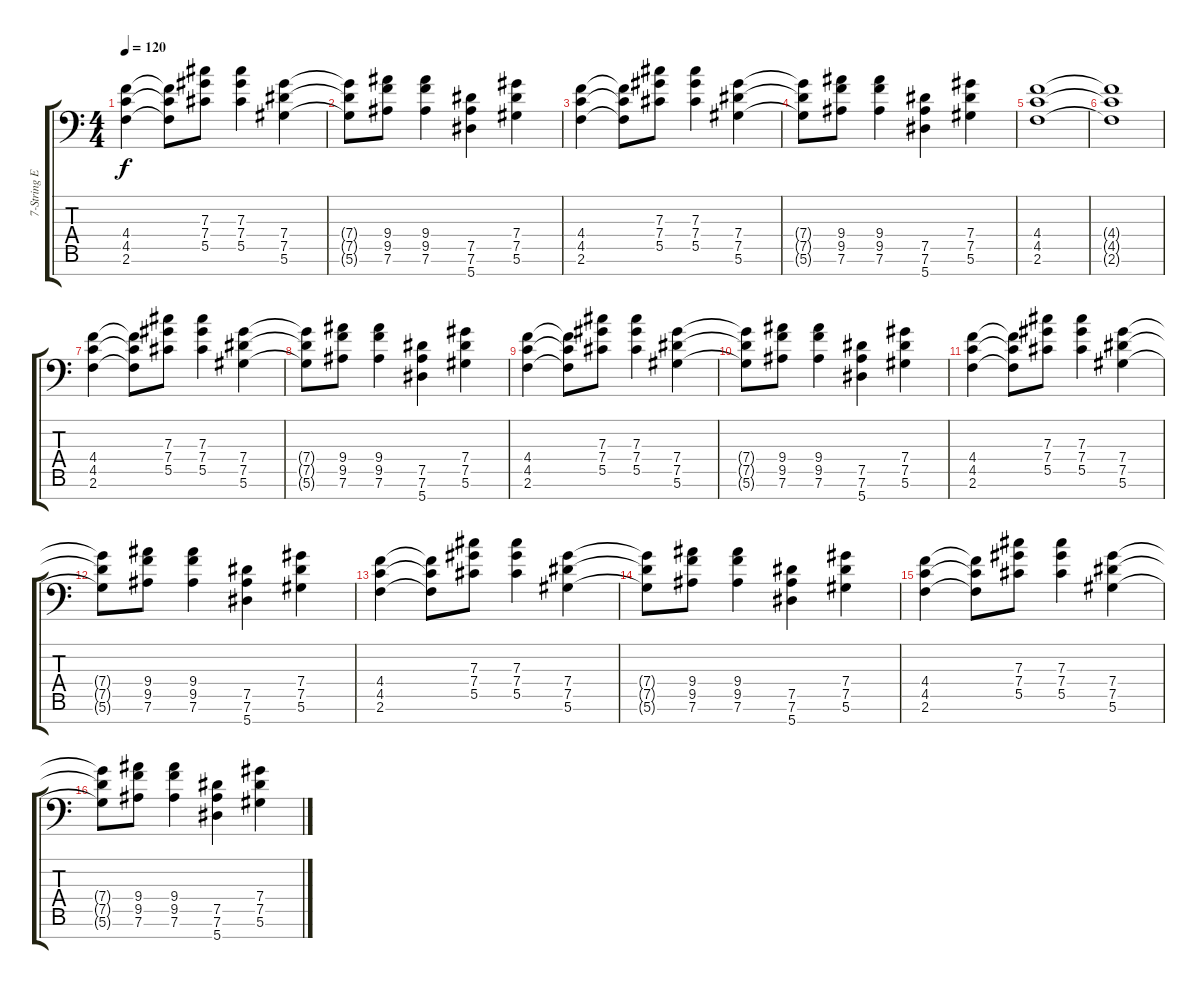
\track ("7-String Electric 3" "7-String E") {instrument distortionguitar}
\staff {score tabs}
\tuning (Eb4 Bb3 Gb3 Db3 Ab2 Eb2 Bb1) {hide}
\ts (4 4)
\tempo 120
\clef f4
\ks c
(4.4 4.5 2.6).4{dy f} (4.4{t} 4.5{t} 2.6{t}).8 (7.3 7.4 5.5).8 (7.3 7.4 5.5).4 (7.4 7.5 5.6).4 |
(7.4{t} 7.5{t} 5.6{t}).8 (9.4 9.5 7.6).8 (9.4 9.5 7.6).4 (7.5 7.6 5.7).4 (7.4 7.5 5.6).4 |
(4.4 4.5 2.6).4 (4.4{t} 4.5{t} 2.6{t}).8 (7.3 7.4 5.5).8 (7.3 7.4 5.5).4 (7.4 7.5 5.6).4 |
(7.4{t} 7.5{t} 5.6{t}).8 (9.4 9.5 7.6).8 (9.4 9.5 7.6).4 (7.5 7.6 5.7).4 (7.4 7.5 5.6).4 |
(4.4 4.5 2.6).1 |
(4.4{t} 4.5{t} 2.6{t}).1 |
(4.4 4.5 2.6).4 (4.4{t} 4.5{t} 2.6{t}).8 (7.3 7.4 5.5).8 (7.3 7.4 5.5).4 (7.4 7.5 5.6).4 |
(7.4{t} 7.5{t} 5.6{t}).8 (9.4 9.5 7.6).8 (9.4 9.5 7.6).4 (7.5 7.6 5.7).4 (7.4 7.5 5.6).4 |
(4.4 4.5 2.6).4 (4.4{t} 4.5{t} 2.6{t}).8 (7.3 7.4 5.5).8 (7.3 7.4 5.5).4 (7.4 7.5 5.6).4 |
(7.4{t} 7.5{t} 5.6{t}).8 (9.4 9.5 7.6).8 (9.4 9.5 7.6).4 (7.5 7.6 5.7).4 (7.4 7.5 5.6).4 |
(4.4 4.5 2.6).4 (4.4{t} 4.5{t} 2.6{t}).8 (7.3 7.4 5.5).8 (7.3 7.4 5.5).4 (7.4 7.5 5.6).4 |
(7.4{t} 7.5{t} 5.6{t}).8 (9.4 9.5 7.6).8 (9.4 9.5 7.6).4 (7.5 7.6 5.7).4 (7.4 7.5 5.6).4 |
(4.4 4.5 2.6).4 (4.4{t} 4.5{t} 2.6{t}).8 (7.3 7.4 5.5).8 (7.3 7.4 5.5).4 (7.4 7.5 5.6).4 |
(7.4{t} 7.5{t} 5.6{t}).8 (9.4 9.5 7.6).8 (9.4 9.5 7.6).4 (7.5 7.6 5.7).4 (7.4 7.5 5.6).4 |
(4.4 4.5 2.6).4 (4.4{t} 4.5{t} 2.6{t}).8 (7.3 7.4 5.5).8 (7.3 7.4 5.5).4 (7.4 7.5 5.6).4 |
(7.4{t} 7.5{t} 5.6{t}).8 (9.4 9.5 7.6).8 (9.4 9.5 7.6).4 (7.5 7.6 5.7).4 (7.4 7.5 5.6).4
